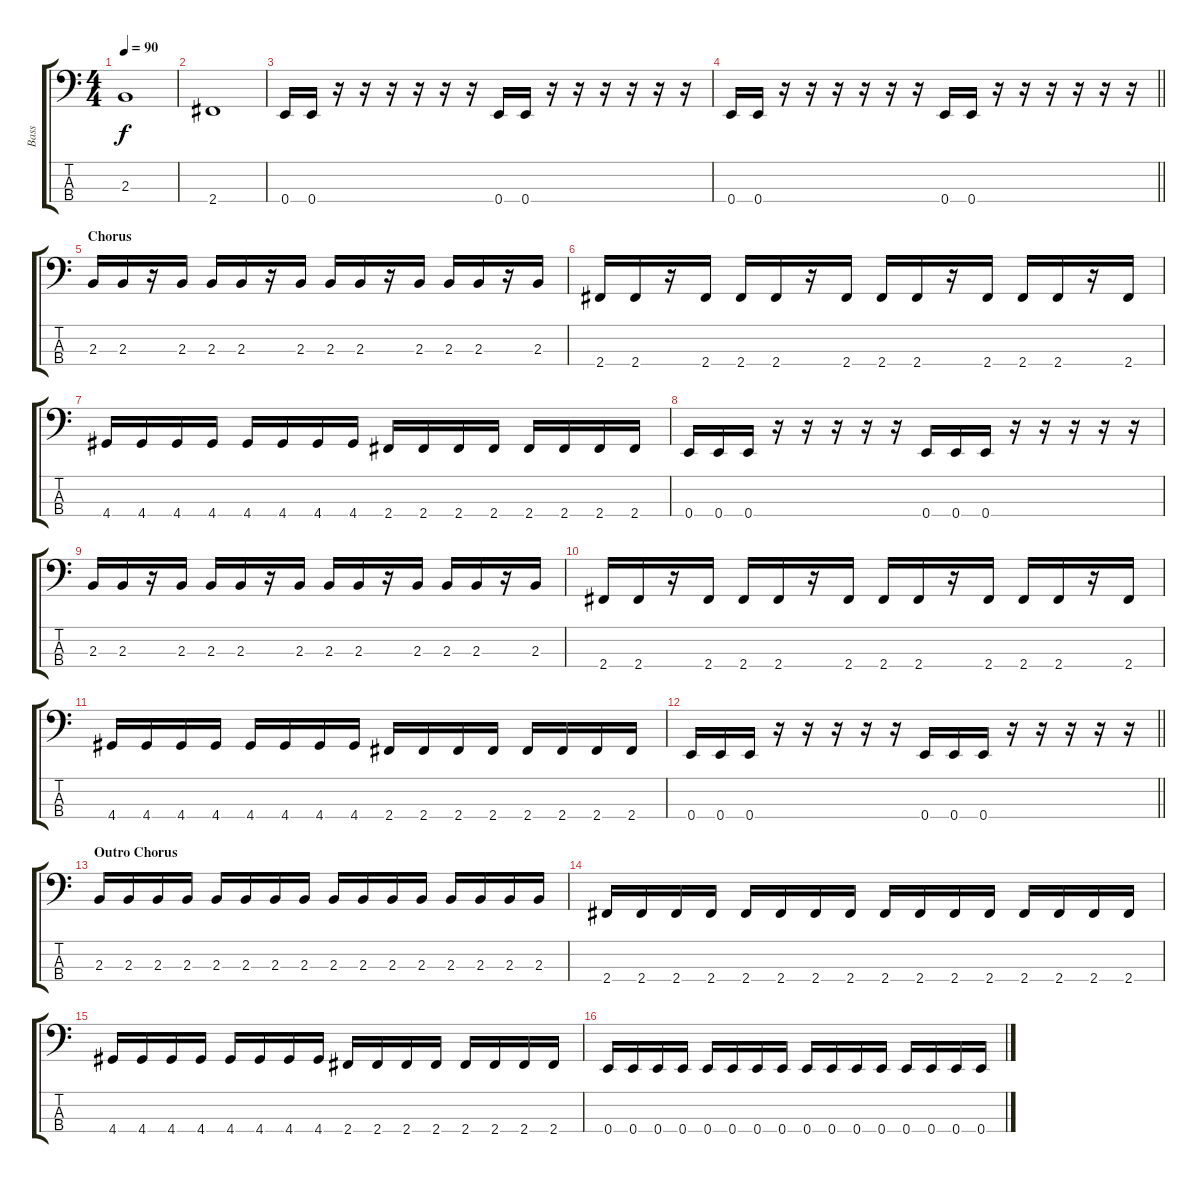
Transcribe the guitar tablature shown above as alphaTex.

\track ("Bass" "Bass") {instrument electricbasspick}
\staff {score tabs}
\tuning (G2 D2 A1 E1) {hide}
\ts (4 4)
\tempo 90
\clef f4
\ks c
2.3.1{dy f} |
2.4.1 |
0.4.16 0.4.16 r.16 r.16 r.16 r.16 r.16 r.16 0.4.16 0.4.16 r.16 r.16 r.16 r.16 r.16 r.16 |
\barLineRight lightlight
0.4.16 0.4.16 r.16 r.16 r.16 r.16 r.16 r.16 0.4.16 0.4.16 r.16 r.16 r.16 r.16 r.16 r.16 |
\section ("" "Chorus")
2.3.16 2.3.16 r.16 2.3.16 2.3.16 2.3.16 r.16 2.3.16 2.3.16 2.3.16 r.16 2.3.16 2.3.16 2.3.16 r.16 2.3.16 |
2.4.16 2.4.16 r.16 2.4.16 2.4.16 2.4.16 r.16 2.4.16 2.4.16 2.4.16 r.16 2.4.16 2.4.16 2.4.16 r.16 2.4.16 |
4.4.16 4.4.16 4.4.16 4.4.16 4.4.16 4.4.16 4.4.16 4.4.16 2.4.16 2.4.16 2.4.16 2.4.16 2.4.16 2.4.16 2.4.16 2.4.16 |
0.4.16 0.4.16 0.4.16 r.16 r.16 r.16 r.16 r.16 0.4.16 0.4.16 0.4.16 r.16 r.16 r.16 r.16 r.16 |
2.3.16 2.3.16 r.16 2.3.16 2.3.16 2.3.16 r.16 2.3.16 2.3.16 2.3.16 r.16 2.3.16 2.3.16 2.3.16 r.16 2.3.16 |
2.4.16 2.4.16 r.16 2.4.16 2.4.16 2.4.16 r.16 2.4.16 2.4.16 2.4.16 r.16 2.4.16 2.4.16 2.4.16 r.16 2.4.16 |
4.4.16 4.4.16 4.4.16 4.4.16 4.4.16 4.4.16 4.4.16 4.4.16 2.4.16 2.4.16 2.4.16 2.4.16 2.4.16 2.4.16 2.4.16 2.4.16 |
\barLineRight lightlight
0.4.16 0.4.16 0.4.16 r.16 r.16 r.16 r.16 r.16 0.4.16 0.4.16 0.4.16 r.16 r.16 r.16 r.16 r.16 |
\section ("" "Outro Chorus")
2.3.16 2.3.16 2.3.16 2.3.16 2.3.16 2.3.16 2.3.16 2.3.16 2.3.16 2.3.16 2.3.16 2.3.16 2.3.16 2.3.16 2.3.16 2.3.16 |
2.4.16 2.4.16 2.4.16 2.4.16 2.4.16 2.4.16 2.4.16 2.4.16 2.4.16 2.4.16 2.4.16 2.4.16 2.4.16 2.4.16 2.4.16 2.4.16 |
4.4.16 4.4.16 4.4.16 4.4.16 4.4.16 4.4.16 4.4.16 4.4.16 2.4.16 2.4.16 2.4.16 2.4.16 2.4.16 2.4.16 2.4.16 2.4.16 |
0.4.16 0.4.16 0.4.16 0.4.16 0.4.16 0.4.16 0.4.16 0.4.16 0.4.16 0.4.16 0.4.16 0.4.16 0.4.16 0.4.16 0.4.16 0.4.16
